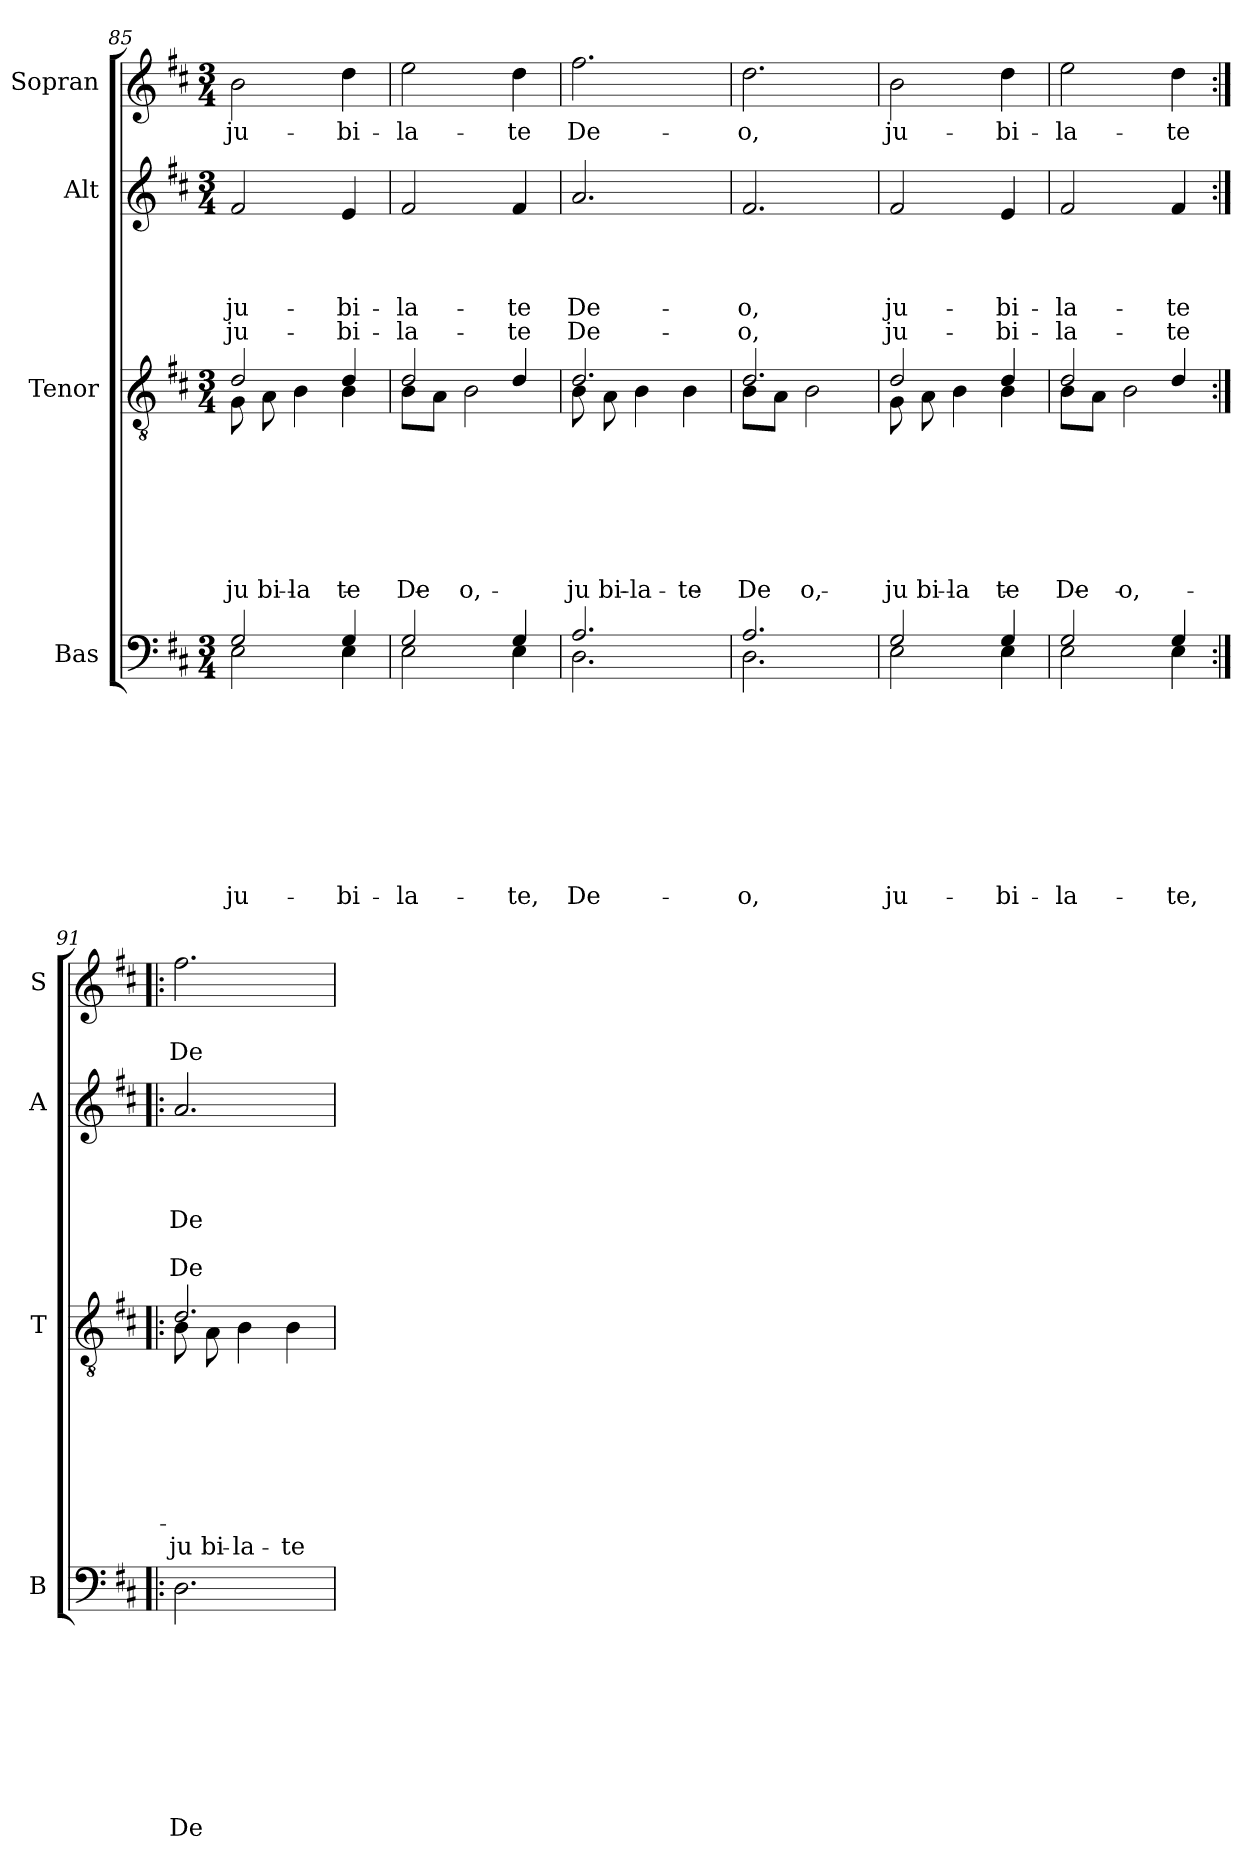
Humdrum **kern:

**kern	**text	**text	**text	**text	**text	**text	**text	**text	**text	**kern	**text	**text	**text	**text	**text	**text	**text	**text	**kern	**text	**text	**text	**text	**text	**text	**kern	**text	**text
*part4	*part4	*part4	*part4	*part4	*part4	*part4	*part4	*part4	*part4	*part3	*part3	*part3	*part3	*part3	*part3	*part3	*part3	*part3	*part2	*part2	*part2	*part2	*part2	*part2	*part2	*part1	*part1	*part1
*staff4	*staff4	*staff4	*staff4	*staff4	*staff4	*staff4	*staff4	*staff4	*staff4	*staff3	*staff3	*staff3	*staff3	*staff3	*staff3	*staff3	*staff3	*staff3	*staff2	*staff2	*staff2	*staff2	*staff2	*staff2	*staff2	*staff1	*staff1	*staff1
*I"Bas	*	*	*	*	*	*	*	*	*	*I"Tenor	*	*	*	*	*	*	*	*	*I"Alt	*	*	*	*	*	*	*I"Sopran	*	*
*I'B	*	*	*	*	*	*	*	*	*	*I'T	*	*	*	*	*	*	*	*	*I'A	*	*	*	*	*	*	*I'S	*	*
*clefF4	*	*	*	*	*	*	*	*	*	*clefGv2	*	*	*	*	*	*	*	*	*clefG2	*	*	*	*	*	*	*clefG2	*	*
*k[f#c#]	*	*	*	*	*	*	*	*	*	*k[f#c#]	*	*	*	*	*	*	*	*	*k[f#c#]	*	*	*	*	*	*	*k[f#c#]	*	*
*D:	*	*	*	*	*	*	*	*	*	*D:	*	*	*	*	*	*	*	*	*D:	*	*	*	*	*	*	*D:	*	*
*M3/4	*	*	*	*	*	*	*	*	*	*M3/4	*	*	*	*	*	*	*	*	*M3/4	*	*	*	*	*	*	*M3/4	*	*
=85	=85	=85	=85	=85	=85	=85	=85	=85	=85	=85	=85	=85	=85	=85	=85	=85	=85	=85	=85	=85	=85	=85	=85	=85	=85	=85	=85	=85
!	!	!	!	!	!	!	!	!	!LO:LY:b	!	!	!	!	!	!	!	!LO:LY:b	!	!	!	!	!	!LO:LY:b	!LO:LY:b	!	!	!LO:LY:b	!
*^	*	*	*	*	*	*	*	*	*	*^	*	*	*	*	*	*	*	*	*	*	*	*	*	*	*	*	*	*
2G/	2E\	.	.	.	.	.	.	.	.	ju-	2d/	8G\	.	.	.	.	.	.	ju-	.	2f#/	.	.	.	ju-	-ju-	.	2b\	ju-	.
!	!	!	!	!	!	!	!	!	!	!	!	!	!	!	!	!	!	!	!LO:LY:b	!	!	!	!	!	!	!	!	!	!	!
.	.	.	.	.	.	.	.	.	.	.	.	8A\	.	.	.	.	.	.	bi-	.	.	.	.	.	.	.	.	.	.	.
!	!	!	!	!	!	!	!	!	!	!	!	!	!	!	!	!	!	!	!LO:LY:b	!	!	!	!	!	!	!	!	!	!	!
.	.	.	.	.	.	.	.	.	.	.	.	4B\	.	.	.	.	.	.	-la-	.	.	.	.	.	.	.	.	.	.	.
!	!	!	!	!	!	!	!	!	!	!LO:LY:b	!	!	!	!	!	!	!	!	!LO:LY:b	!	!	!	!	!	!LO:LY:b	!LO:LY:b	!	!	!LO:LY:b	!
4G/	4E\	.	.	.	.	.	.	.	.	-bi-	4d/	4B\	.	.	.	.	.	.	-te	.	4e/	.	.	.	-bi-	-bi-	.	4dd\	-bi-	.
!!LO:LB:g=z
=86	=86	=86	=86	=86	=86	=86	=86	=86	=86	=86	=86	=86	=86	=86	=86	=86	=86	=86	=86	=86	=86	=86	=86	=86	=86	=86	=86	=86	=86	=86
!	!	!	!	!	!	!	!	!	!	!LO:LY:b	!	!	!	!	!	!	!	!	!LO:LY:b	!	!	!	!	!	!LO:LY:b	!LO:LY:b	!	!	!LO:LY:b	!
2G/	2E\	.	.	.	.	.	.	.	.	-la-	2d/	8B\L	.	.	.	.	.	.	-De-	.	2f#/	.	.	.	-la-	-la-	.	2ee\	-la-	.
.	.	.	.	.	.	.	.	.	.	.	.	8A\J	.	.	.	.	.	.	.	.	.	.	.	.	.	.	.	.	.	.
!	!	!	!	!	!	!	!	!	!	!	!	!	!	!	!	!	!	!	!LO:LY:b	!	!	!	!	!	!	!	!	!	!	!
.	.	.	.	.	.	.	.	.	.	.	.	2B\	.	.	.	.	.	.	-o,	.	.	.	.	.	.	.	.	.	.	.
!	!	!	!	!	!	!	!	!	!	!LO:LY:b	!	!	!	!	!	!	!	!	!	!	!	!	!	!	!LO:LY:b	!LO:LY:b	!	!	!LO:LY:b	!
4G/	4E\	.	.	.	.	.	.	.	.	-te,	4d/	.	.	.	.	.	.	.	.	.	4f#/	.	.	.	-te	-te	.	4dd\	-te	.
=87	=87	=87	=87	=87	=87	=87	=87	=87	=87	=87	=87	=87	=87	=87	=87	=87	=87	=87	=87	=87	=87	=87	=87	=87	=87	=87	=87	=87	=87	=87
!	!	!	!	!	!	!	!	!	!	!LO:LY:b	!	!	!	!	!	!	!	!	!LO:LY:b	!	!	!	!	!	!LO:LY:b	!LO:LY:b	!	!	!LO:LY:b	!
2.A/	2.D\	.	.	.	.	.	.	.	.	De-	2.d/	8B\	.	.	.	.	.	.	ju-	.	2.a/	.	.	.	De-	De-	.	2.ff#\	De-	.
!	!	!	!	!	!	!	!	!	!	!	!	!	!	!	!	!	!	!	!LO:LY:b	!	!	!	!	!	!	!	!	!	!	!
.	.	.	.	.	.	.	.	.	.	.	.	8A\	.	.	.	.	.	.	-bi-	.	.	.	.	.	.	.	.	.	.	.
!	!	!	!	!	!	!	!	!	!	!	!	!	!	!	!	!	!	!	!LO:LY:b	!	!	!	!	!	!	!	!	!	!	!
.	.	.	.	.	.	.	.	.	.	.	.	4B\	.	.	.	.	.	.	-la-	.	.	.	.	.	.	.	.	.	.	.
!	!	!	!	!	!	!	!	!	!	!	!	!	!	!	!	!	!	!	!LO:LY:b	!	!	!	!	!	!	!	!	!	!	!
.	.	.	.	.	.	.	.	.	.	.	.	4B\	.	.	.	.	.	.	-te	.	.	.	.	.	.	.	.	.	.	.
=88	=88	=88	=88	=88	=88	=88	=88	=88	=88	=88	=88	=88	=88	=88	=88	=88	=88	=88	=88	=88	=88	=88	=88	=88	=88	=88	=88	=88	=88	=88
!	!	!	!	!	!	!	!	!	!	!LO:LY:b	!	!	!	!	!	!	!	!	!LO:LY:b	!	!	!	!	!	!LO:LY:b	!LO:LY:b	!	!	!LO:LY:b	!
2.A/	2.D\	.	.	.	.	.	.	.	.	-o,	2.d/	8B\L	.	.	.	.	.	.	De-	.	2.f#/	.	.	.	-o,	-o,	.	2.dd\	-o,	.
.	.	.	.	.	.	.	.	.	.	.	.	8A\J	.	.	.	.	.	.	.	.	.	.	.	.	.	.	.	.	.	.
!	!	!	!	!	!	!	!	!	!	!	!	!	!	!	!	!	!	!	!LO:LY:b	!	!	!	!	!	!	!	!	!	!	!
.	.	.	.	.	.	.	.	.	.	.	.	2B\	.	.	.	.	.	.	-o,	.	.	.	.	.	.	.	.	.	.	.
=89	=89	=89	=89	=89	=89	=89	=89	=89	=89	=89	=89	=89	=89	=89	=89	=89	=89	=89	=89	=89	=89	=89	=89	=89	=89	=89	=89	=89	=89	=89
!	!	!	!	!	!	!	!	!	!	!LO:LY:b	!	!	!	!	!	!	!	!	!LO:LY:b	!	!	!	!	!	!LO:LY:b	!LO:LY:b	!	!	!LO:LY:b	!
2G/	2E\	.	.	.	.	.	.	.	.	ju-	2d/	8G\	.	.	.	.	.	.	ju-	.	2f#/	.	.	.	ju-	ju-	.	2b\	ju-	.
!	!	!	!	!	!	!	!	!	!	!	!	!	!	!	!	!	!	!	!LO:LY:b	!	!	!	!	!	!	!	!	!	!	!
.	.	.	.	.	.	.	.	.	.	.	.	8A\	.	.	.	.	.	.	bi-	.	.	.	.	.	.	.	.	.	.	.
!	!	!	!	!	!	!	!	!	!	!	!	!	!	!	!	!	!	!	!LO:LY:b	!	!	!	!	!	!	!	!	!	!	!
.	.	.	.	.	.	.	.	.	.	.	.	4B\	.	.	.	.	.	.	-la-	.	.	.	.	.	.	.	.	.	.	.
!	!	!	!	!	!	!	!	!	!	!LO:LY:b	!	!	!	!	!	!	!	!	!LO:LY:b	!	!	!	!	!	!LO:LY:b	!LO:LY:b	!	!	!LO:LY:b	!
4G/	4E\	.	.	.	.	.	.	.	.	-bi-	4d/	4B\	.	.	.	.	.	.	-te	.	4e/	.	.	.	-bi-	-bi-	.	4dd\	-bi-	.
=90	=90	=90	=90	=90	=90	=90	=90	=90	=90	=90	=90	=90	=90	=90	=90	=90	=90	=90	=90	=90	=90	=90	=90	=90	=90	=90	=90	=90	=90	=90
!	!	!	!	!	!	!	!	!	!	!LO:LY:b	!	!	!	!	!	!	!	!	!LO:LY:b	!	!	!	!	!	!LO:LY:b	!LO:LY:b	!	!	!LO:LY:b	!
2G/	2E\	.	.	.	.	.	.	.	.	-la-	2d/	8B\L	.	.	.	.	.	.	-De-	.	2f#/	.	.	.	-la-	-la-	.	2ee\	-la-	.
.	.	.	.	.	.	.	.	.	.	.	.	8A\J	.	.	.	.	.	.	.	.	.	.	.	.	.	.	.	.	.	.
!	!	!	!	!	!	!	!	!	!	!	!	!	!	!	!	!	!	!	!LO:LY:b	!	!	!	!	!	!	!	!	!	!	!
.	.	.	.	.	.	.	.	.	.	.	.	2B\	.	.	.	.	.	.	-o,	.	.	.	.	.	.	.	.	.	.	.
!	!	!	!	!	!	!	!	!	!	!LO:LY:b	!	!	!	!	!	!	!	!	!	!	!	!	!	!	!LO:LY:b	!LO:LY:b	!	!	!LO:LY:b	!
4G/	4E\	.	.	.	.	.	.	.	.	-te,	4d/	.	.	.	.	.	.	.	.	.	4f#/	.	.	.	-te	-te	.	4dd\	-te	.
!!LO:PB:g=z
=91:|!|:	=91:|!|:	=91:|!|:	=91:|!|:	=91:|!|:	=91:|!|:	=91:|!|:	=91:|!|:	=91:|!|:	=91:|!|:	=91:|!|:	=91:|!|:	=91:|!|:	=91:|!|:	=91:|!|:	=91:|!|:	=91:|!|:	=91:|!|:	=91:|!|:	=91:|!|:	=91:|!|:	=91:|!|:	=91:|!|:	=91:|!|:	=91:|!|:	=91:|!|:	=91:|!|:	=91:|!|:	=91:|!|:	=91:|!|:	=91:|!|:
!	!	!	!	!	!	!	!	!	!	!LO:LY:b	!	!	!	!	!	!	!	!	!	!LO:LY:b	!	!	!	!	!LO:LY:b	!	!LO:LY:b	!	!	!LO:LY:b
*v	*v	*	*	*	*	*	*	*	*	*	*	*	*	*	*	*	*	*	*	*	*	*	*	*	*	*	*	*	*	*
2.D\	.	.	.	.	.	.	.	.	De-	2.d/	8B\	.	.	.	.	.	.	.	ju-	2.a/	.	.	.	De-	.	De-	2.ff#\	.	De-
!	!	!	!	!	!	!	!	!	!	!	!	!	!	!	!	!	!	!	!LO:LY:b	!	!	!	!	!	!	!	!	!	!
.	.	.	.	.	.	.	.	.	.	.	8A\	.	.	.	.	.	.	.	-bi-	.	.	.	.	.	.	.	.	.	.
!	!	!	!	!	!	!	!	!	!	!	!	!	!	!	!	!	!	!	!LO:LY:b	!	!	!	!	!	!	!	!	!	!
.	.	.	.	.	.	.	.	.	.	.	4B\	.	.	.	.	.	.	.	-la-	.	.	.	.	.	.	.	.	.	.
!	!	!	!	!	!	!	!	!	!	!	!	!	!	!	!	!	!	!	!LO:LY:b	!	!	!	!	!	!	!	!	!	!
.	.	.	.	.	.	.	.	.	.	.	4B\	.	.	.	.	.	.	.	-te	.	.	.	.	.	.	.	.	.	.
*	*	*	*	*	*	*	*	*	*	*v	*v	*	*	*	*	*	*	*	*	*	*	*	*	*	*	*	*	*	*
=	=	=	=	=	=	=	=	=	=	=	=	=	=	=	=	=	=	=	=	=	=	=	=	=	=	=	=	=
*-	*-	*-	*-	*-	*-	*-	*-	*-	*-	*-	*-	*-	*-	*-	*-	*-	*-	*-	*-	*-	*-	*-	*-	*-	*-	*-	*-	*-
